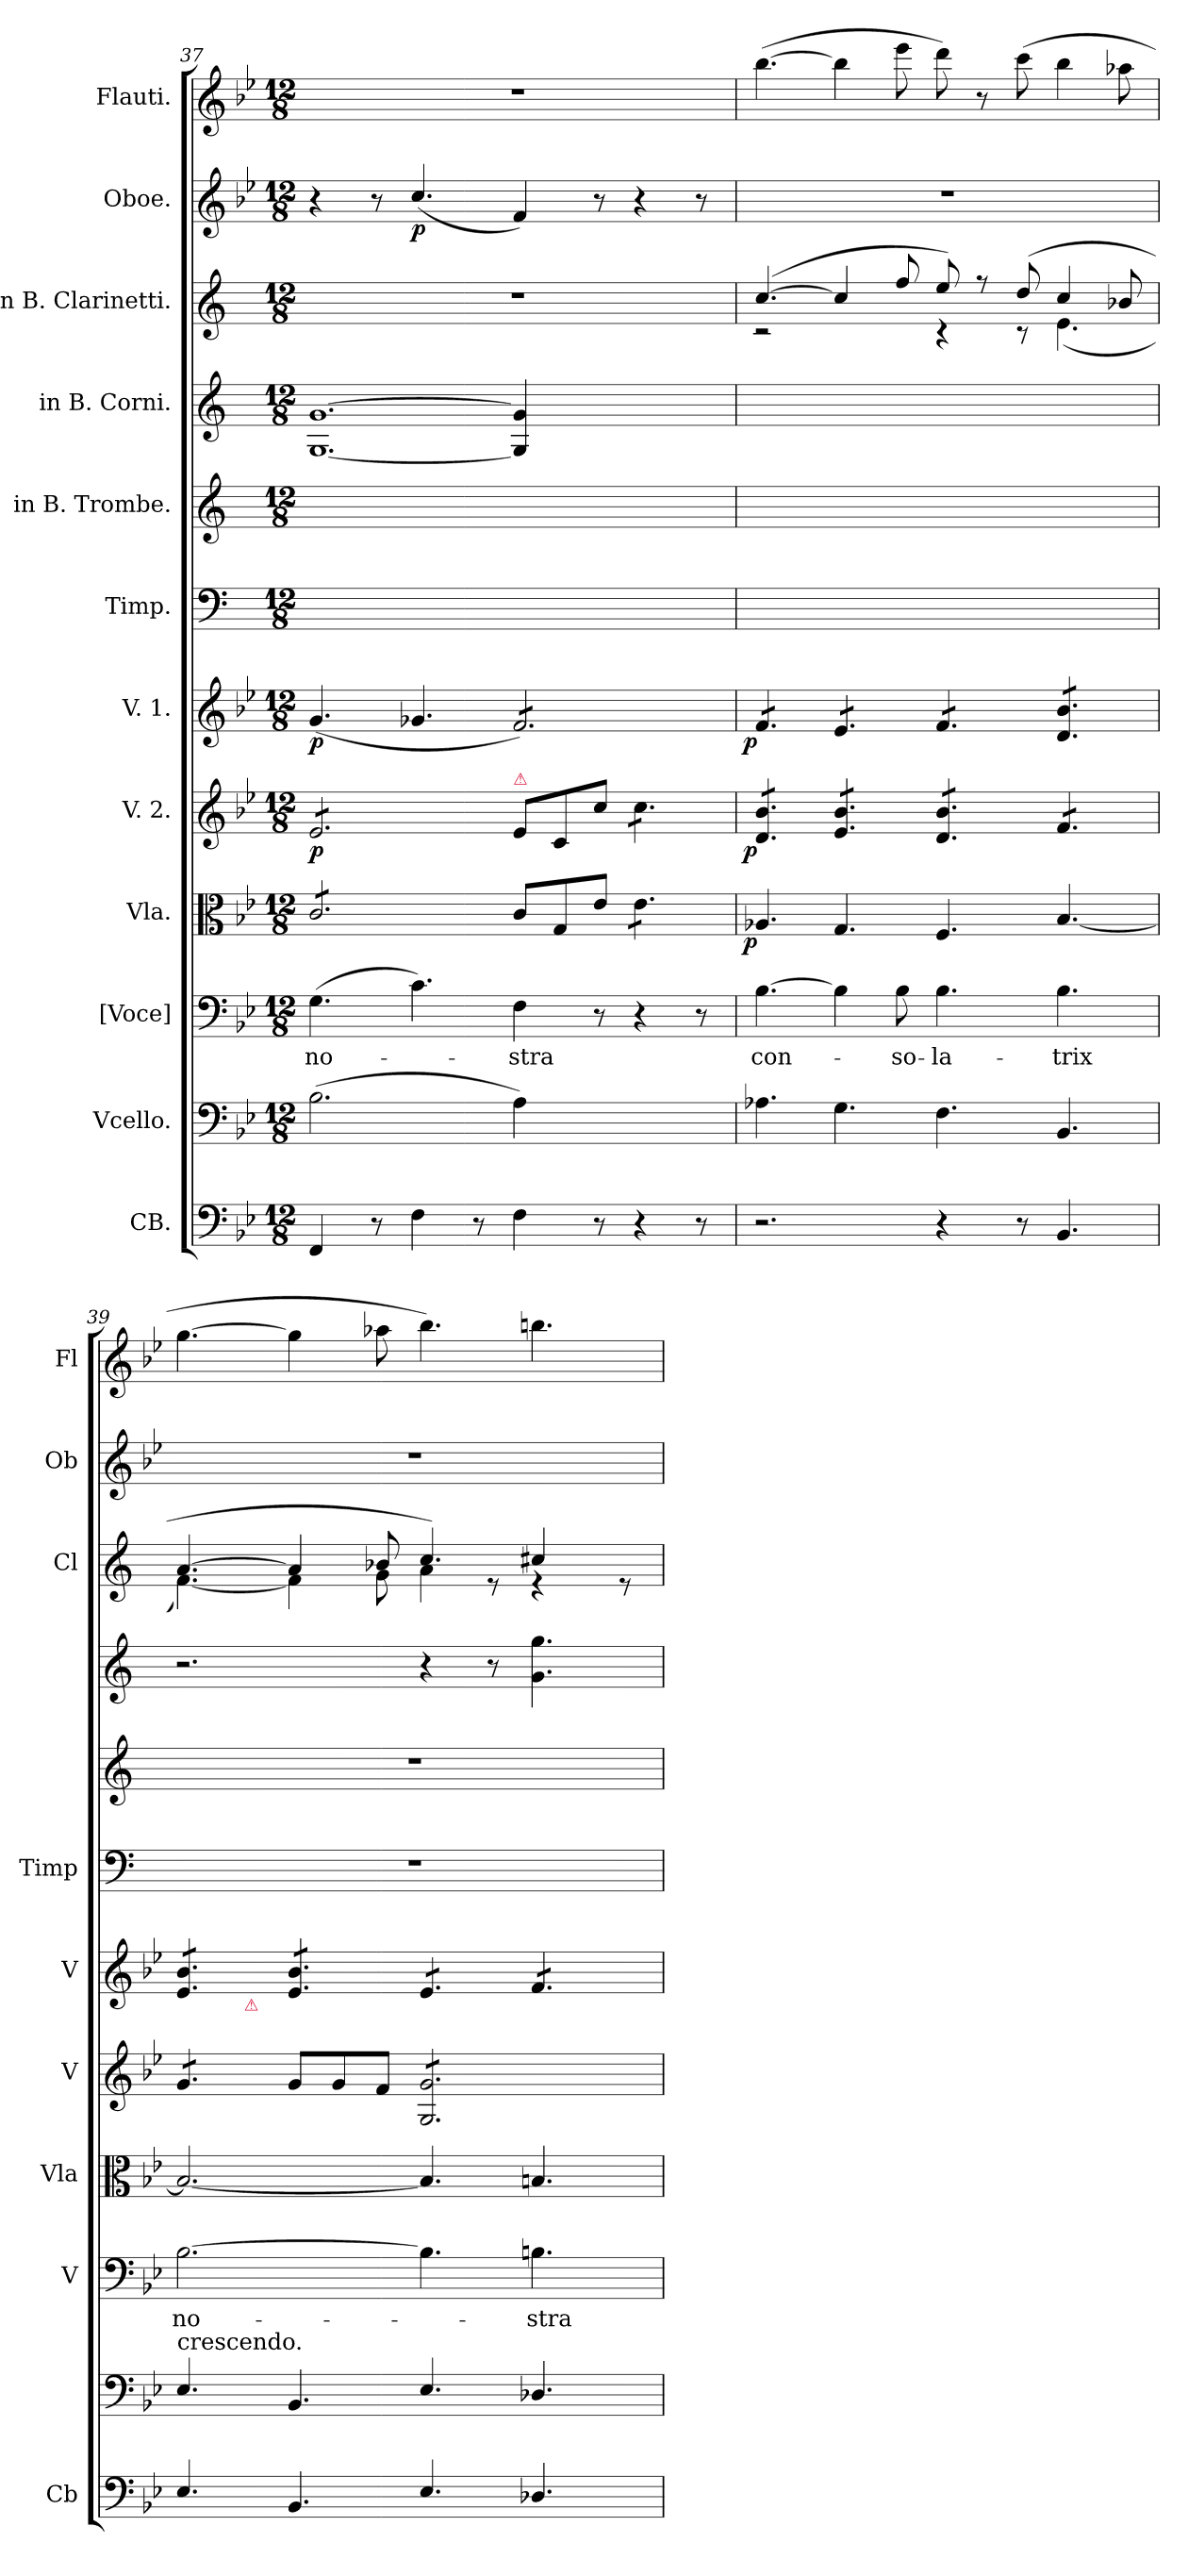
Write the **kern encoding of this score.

**kern	**kern	**kern	**text	**kern	**dynam	**kern	**dynam	**kern	**dynam	**kern	**kern	**kern	**kern	**kern	**dynam	**kern
*part12	*part11	*part10	*part10	*part9	*part9	*part8	*part8	*part7	*part7	*part6	*part5	*part4	*part3	*part2	*part2	*part1
*staff12	*staff11	*staff10	*staff10	*staff9	*staff9	*staff8	*staff8	*staff7	*staff7	*staff6	*staff5	*staff4	*staff3	*staff2	*staff2	*staff1
*I"CB.	*I"Vcello.	*I"[Voce]	*	*I"Vla.	*	*I"V. 2.	*	*I"V. 1.	*	*I"Timp.	*I"in B. Trombe.	*I"in B. Corni.	*I"in B. Clarinetti.	*I"Oboe.	*	*I"Flauti.
*I'Cb	*	*I'V	*	*I'Vla	*	*I'V	*	*I'V	*	*I'Timp	*	*	*I'Cl	*I'Ob	*	*I'Fl
*clefF4	*clefF4	*clefF4	*	*clefC3	*	*clefG2	*	*clefG2	*	*clefF4	*clefG2	*clefG2	*clefG2	*clefG2	*	*clefG2
*	*	*	*	*	*	*	*	*	*	*	*ITrd1c2	*ITrd1c2	*ITrd1c2	*	*	*
*k[b-e-]	*k[b-e-]	*k[b-e-]	*	*k[b-e-]	*	*k[b-e-]	*	*k[b-e-]	*	*k[]	*k[b-e-]	*k[b-e-]	*k[b-e-]	*k[b-e-]	*	*k[b-e-]
*M12/8	*M12/8	*M12/8	*	*M12/8	*	*M12/8	*	*M12/8	*	*M12/8	*M12/8	*M12/8	*M12/8	*M12/8	*	*M12/8
=37	=37	=37	=37	=37	=37	=37	=37	=37	=37	=37	=37	=37	=37	=37	=37	=37
!	!	!	!	!	!	!	!	!	!	!	!	!LO:N:vis=1.	!	!	!	!
*	*	*	*	*tremolo	*	*	*	*	*	*	*	*	*	*	*	*
*	*	*	*	*	*	*tremolo	*	*	*	*	*	*	*	*	*	*
4FF/	(2.B-\	(4.G\	no-	8c/L	.	8e-/L	p	(4.g/	p	1.ryy	1.ryy	[2.F [2.f	1.r	4r	.	1.r
.	.	.	.	8c/	.	8e-/	.	.	.	.	.	.	.	.	.	.
8r	.	.	.	8c/	.	8e-/	.	.	.	.	.	.	.	8r	.	.
4F\	.	4.c\)	.	8c/	.	8e-/	.	4.g-X/	.	.	.	.	.	(4.cc/	p	.
.	.	.	.	8c/	.	8e-/	.	.	.	.	.	.	.	.	.	.
8r	.	.	.	8c/J	.	8e-/J	.	.	.	.	.	.	.	.	.	.
*	*	*	*	*	*	*Xtremolo	*	*	*	*	*	*	*	*	*	*
*	*	*	*	*Xtremolo	*	*	*	*	*	*	*	*	*	*	*	*
!	!	!	!	!	!	!LO:TX:a:color=crimson:t=⚠	!	!	!	!	!	!	!	!	!	!
!	!	!	!	!	!	!	!	!	!	!	!	!LO:N:vis=4	!	!	!	!
*	*	*	*	*	*	*	*	*tremolo	*	*	*	*	*	*	*	*
4F\	4A\)	4F\	-stra	8c/L	.	8e-/L	.	8f/)L	.	.	.	2.F] 2.f]	.	4f/)	.	.
.	.	.	.	8G/	.	8c/	.	8f/)	.	.	.	.	.	.	.	.
8r	8ryy	8r	.	8e-/J	.	8cc\J	.	8f/)	.	.	.	.	.	8r	.	.
*	*	*	*	*tremolo	*	*	*	*	*	*	*	*	*	*	*	*
*	*	*	*	*	*	*tremolo	*	*	*	*	*	*	*	*	*	*
4r	4.ryy	4r	.	8e-\L	.	8cc\L	.	8f/)	.	.	.	.	.	4r	.	.
.	.	.	.	8e-\	.	8cc\	.	8f/)	.	.	.	.	.	.	.	.
8r	.	8r	.	8e-\J	.	8cc\J	.	8f/)J	.	.	.	.	.	8r	.	.
*	*	*	*	*Xtremolo	*	*	*	*	*	*	*	*	*	*	*	*
=38	=38	=38	=38	=38	=38	=38	=38	=38	=38	=38	=38	=38	=38	=38	=38	=38
*	*	*	*	*	*	*	*	*	*	*	*	*	*^	*	*	*
!	!	!	!	!	!LO:DY:rj	!	!LO:DY:rj	!	!LO:DY:rj	!	!	!	!	!LO:N:vis=2	!	!	!
2.r	4.A-X\	[4.B-\	con-	4.A-X/	p	8d/ 8b-/L	p	8f/L	p	1.ryy	1.ryy	1.ryy	([4.b-/	2.r	1.r	.	([4.bb-\
.	.	.	.	.	.	8d/ 8b-/	.	8f/	.	.	.	.	.	.	.	.	.
.	.	.	.	.	.	8d/ 8b-/J	.	8f/J	.	.	.	.	.	.	.	.	.
.	4.G\	4B-\]	.	4.G/	.	8e-/ 8b-/L	.	8e-/L	.	.	.	.	4b-/]	.	.	.	4bb-\]
.	.	.	.	.	.	8e-/ 8b-/	.	8e-/	.	.	.	.	.	.	.	.	.
.	.	8B-\	-so-	.	.	8e-/ 8b-/J	.	8e-/J	.	.	.	.	8ee-/	.	.	.	8eee-\
4r	4.F\	4.B-\	-la-	4.F/	.	8d/ 8b-/L	.	8f/L	.	.	.	.	8dd/)	4r	.	.	8ddd\)
.	.	.	.	.	.	8d/ 8b-/	.	8f/	.	.	.	.	8r	.	.	.	8r
8r	.	.	.	.	.	8d/ 8b-/J	.	8f/J	.	.	.	.	(8cc/	8r	.	.	(8ccc\
4.BB-/	4.BB-/	4.B-\	-trix	[4.B-/	.	8f/L	.	8d/ 8b-/L	.	.	.	.	4b-/	(4.d\	.	.	4bb-\
.	.	.	.	.	.	8f/	.	8d/ 8b-/	.	.	.	.	.	.	.	.	.
.	.	.	.	.	.	8f/J	.	8d/ 8b-/J	.	.	.	.	8a-X/	.	.	.	8aa-X\
=39	=39	=39	=39	=39	=39	=39	=39	=39	=39	=39	=39	=39	=39	=39	=39	=39	=39
!	!LO:TX:t=crescendo.	!	!	!	!	!	!	!	!	!	!	!	!	!	!	!	!
*	*	*	*	*	*	*	*	*^	*	*	*	*	*	*	*	*	*
4.E-/	4.E-/	[2.B-\	no-	2.B-/_	.	8g/L	.	8e-/ 8b-/L	4ryy	.	1.r	1.r	2.r	[4.g/	[4.e-\)	1.r	.	[4.gg\
.	.	.	.	.	.	8g/	.	8e-/ 8b-/	.	.	.	.	.	.	.	.	.	.
!	!	!	!	!	!	!	!	!	!LO:TX:b:color=crimson:t=⚠	!	!	!	!	!	!	!	!	!
.	.	.	.	.	.	8g/J	.	8e-/ 8b-/J	1ryy	.	.	.	.	.	.	.	.	.
*	*	*	*	*	*	*Xtremolo	*	*	*	*	*	*	*	*	*	*	*	*
4.BB-/	4.BB-/	.	.	.	.	8g/L	.	8e-/ 8b-/L	.	.	.	.	.	4g/]	4e-\]	.	.	4gg\]
.	.	.	.	.	.	8g/	.	8e-/ 8b-/	.	.	.	.	.	.	.	.	.	.
.	.	.	.	.	.	8f/J	.	8e-/ 8b-/J	.	.	.	.	.	8a-X/	8f\	.	.	8aa-X\
*	*	*	*	*	*	*tremolo	*	*	*	*	*	*	*	*	*	*	*	*
4.E-/	4.E-/	4.B-\]	.	4.B-/]	.	8G/ 8g/L	.	8e-/L	.	.	.	.	4r	4.b-/)	4g\	.	.	4.bb-\)
.	.	.	.	.	.	8G/ 8g/	.	8e-/	.	.	.	.	.	.	.	.	.	.
.	.	.	.	.	.	8G/ 8g/	.	8e-/J	.	.	.	.	8r	.	8r	.	.	.
!	!	!	!	!	!	!	!	!	!	!	!	!	!	!LO:N:vis=4	!	!	!	!
4.D-X/	4.D-X/	4.Bn\	-stra	4.Bn/	.	8G/ 8g/	.	8f/L	.	.	.	.	4.f\ 4.ff\	4.bn/	4r	.	.	4.bbn\
.	.	.	.	.	.	8G/ 8g/	.	8f/	4ryy	.	.	.	.	.	.	.	.	.
.	.	.	.	.	.	8G/ 8g/J	.	8f/J	.	.	.	.	.	.	8r	.	.	.
*	*	*	*	*	*	*	*	*Xtremolo	*	*	*	*	*	*	*	*	*	*
*	*	*	*	*	*	*Xtremolo	*	*	*	*	*	*	*	*	*	*	*	*
*	*	*	*	*	*	*	*	*v	*v	*	*	*	*	*v	*v	*	*	*
=	=	=	=	=	=	=	=	=	=	=	=	=	=	=	=	=
*-	*-	*-	*-	*-	*-	*-	*-	*-	*-	*-	*-	*-	*-	*-	*-	*-
